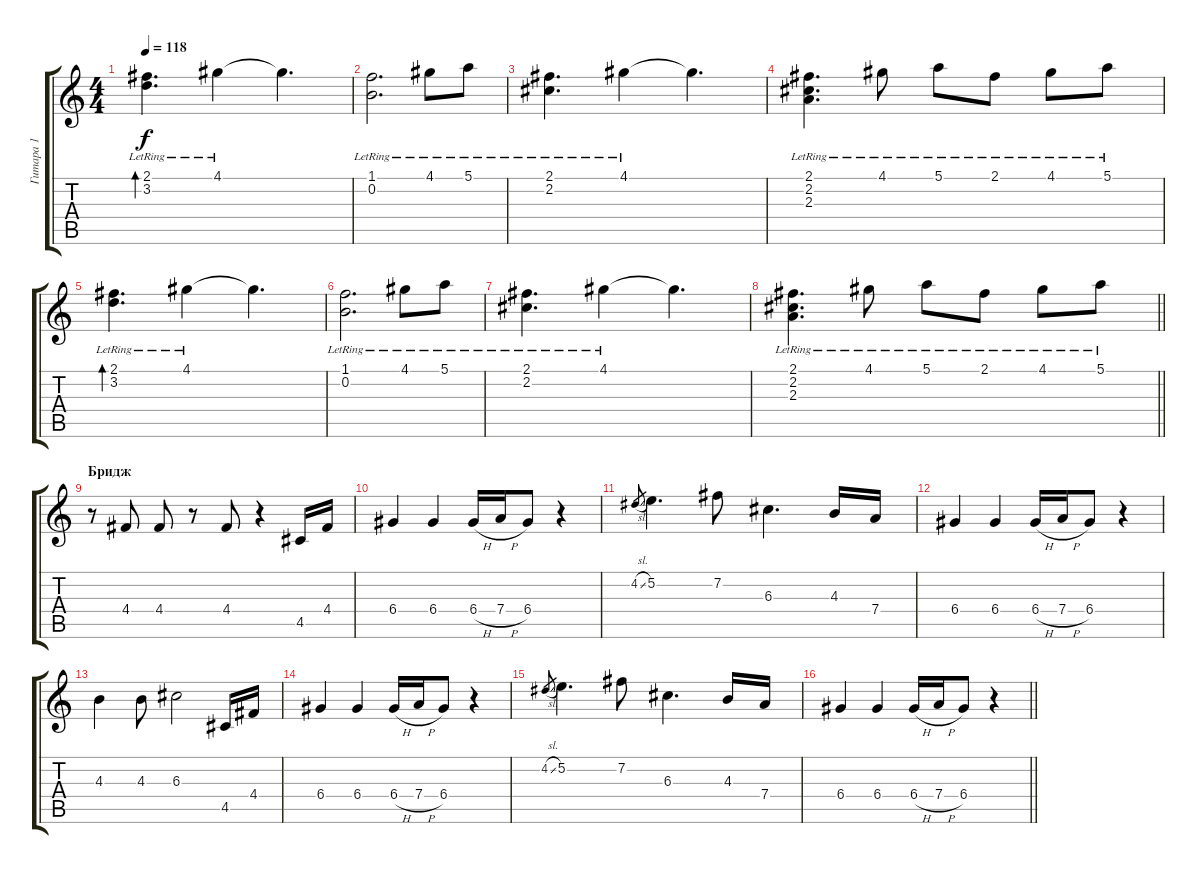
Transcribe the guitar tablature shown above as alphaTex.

\track ("Гитара 1" "Гитара 1") {instrument electricguitarjazz}
\staff {score tabs}
\tuning (E4 B3 G3 D3 A2 E2) {hide}
\ts (4 4)
\tempo 118
\clef g2
\ks c
(2.1{lr} 3.2).4{d bd 120 dy f} 4.1{lr}.4 4.1{t}.4{d} |
(1.1{lr} 0.2{lr}).2{d} 4.1{lr}.8 5.1{lr}.8 |
(2.1{lr} 2.2{lr}).4{d} 4.1{lr}.4 4.1{t}.4{d} |
(2.1{lr} 2.2{lr} 2.3{lr}).4{d} 4.1{lr}.8 5.1{lr}.8 2.1{lr}.8 4.1{lr}.8 5.1{lr}.8 |
(2.1{lr} 3.2).4{d bd 120} 4.1{lr}.4 4.1{t}.4{d} |
(1.1{lr} 0.2{lr}).2{d} 4.1{lr}.8 5.1{lr}.8 |
(2.1{lr} 2.2{lr}).4{d} 4.1{lr}.4 4.1{t}.4{d} |
\barLineRight lightlight
(2.1{lr} 2.2{lr} 2.3{lr}).4{d} 4.1{lr}.8 5.1{lr}.8 2.1{lr}.8 4.1{lr}.8 5.1{lr}.8 |
\section ("" "Бридж")
r.8 4.4.8 4.4.8 r.8 4.4.8 r.4 4.5.16 4.4.16 |
6.4.4 6.4.4 6.4{h}.16 7.4{h}.16 6.4.8 r.4 |
4.2{sl}.8{gr} 5.2.4{d} 7.2.8 6.3.4{d} 4.3.16 7.4.16 |
6.4.4 6.4.4 6.4{h}.16 7.4{h}.16 6.4.8 r.4 |
4.3.4 4.3.8 6.3.2 4.5.16 4.4.16 |
6.4.4 6.4.4 6.4{h}.16 7.4{h}.16 6.4.8 r.4 |
4.2{sl}.8{gr} 5.2.4{d} 7.2.8 6.3.4{d} 4.3.16 7.4.16 |
\barLineRight lightlight
6.4.4 6.4.4 6.4{h}.16 7.4{h}.16 6.4.8 r.4
